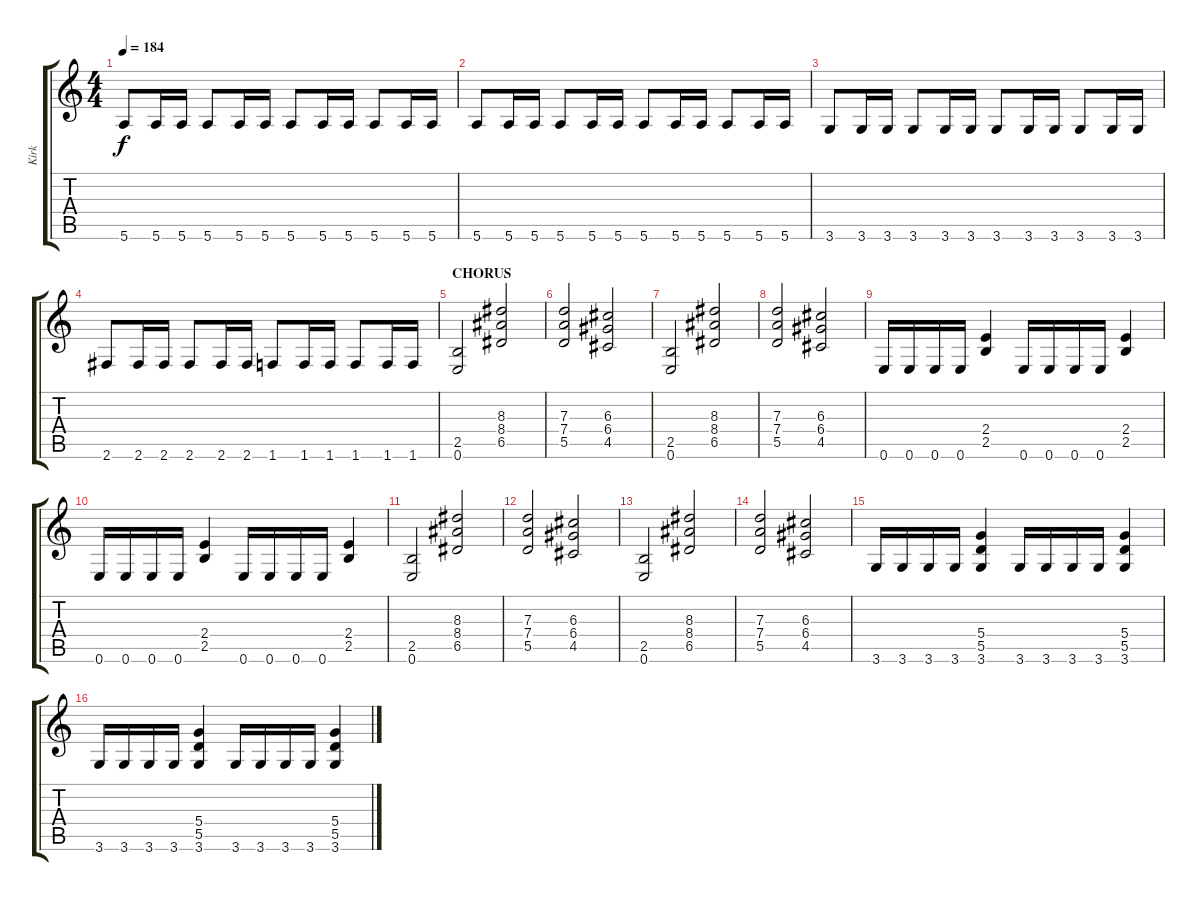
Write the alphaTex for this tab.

\track ("Kirk" "Kirk") {instrument overdrivenguitar}
\staff {score tabs}
\tuning (E4 B3 G3 D3 A2 E2) {hide}
\ts (4 4)
\tempo 184
\clef g2
\ks c
5.6.8{dy f} 5.6.16 5.6.16 5.6.8 5.6.16 5.6.16 5.6.8 5.6.16 5.6.16 5.6.8 5.6.16 5.6.16 |
5.6.8 5.6.16 5.6.16 5.6.8 5.6.16 5.6.16 5.6.8 5.6.16 5.6.16 5.6.8 5.6.16 5.6.16 |
3.6.8 3.6.16 3.6.16 3.6.8 3.6.16 3.6.16 3.6.8 3.6.16 3.6.16 3.6.8 3.6.16 3.6.16 |
2.6.8 2.6.16 2.6.16 2.6.8 2.6.16 2.6.16 1.6.8 1.6.16 1.6.16 1.6.8 1.6.16 1.6.16 |
\section ("" "CHORUS")
(2.5 0.6).2 (8.3 8.4 6.5).2 |
(7.3 7.4 5.5).2 (6.3 6.4 4.5).2 |
(2.5 0.6).2 (8.3 8.4 6.5).2 |
(7.3 7.4 5.5).2 (6.3 6.4 4.5).2 |
0.6.16 0.6.16 0.6.16 0.6.16 (2.4 2.5).4 0.6.16 0.6.16 0.6.16 0.6.16 (2.4 2.5).4 |
0.6.16 0.6.16 0.6.16 0.6.16 (2.4 2.5).4 0.6.16 0.6.16 0.6.16 0.6.16 (2.4 2.5).4 |
(2.5 0.6).2 (8.3 8.4 6.5).2 |
(7.3 7.4 5.5).2 (6.3 6.4 4.5).2 |
(2.5 0.6).2 (8.3 8.4 6.5).2 |
(7.3 7.4 5.5).2 (6.3 6.4 4.5).2 |
3.6.16 3.6.16 3.6.16 3.6.16 (5.4 5.5 3.6).4 3.6.16 3.6.16 3.6.16 3.6.16 (5.4 5.5 3.6).4 |
3.6.16 3.6.16 3.6.16 3.6.16 (5.4 5.5 3.6).4 3.6.16 3.6.16 3.6.16 3.6.16 (5.4 5.5 3.6).4
